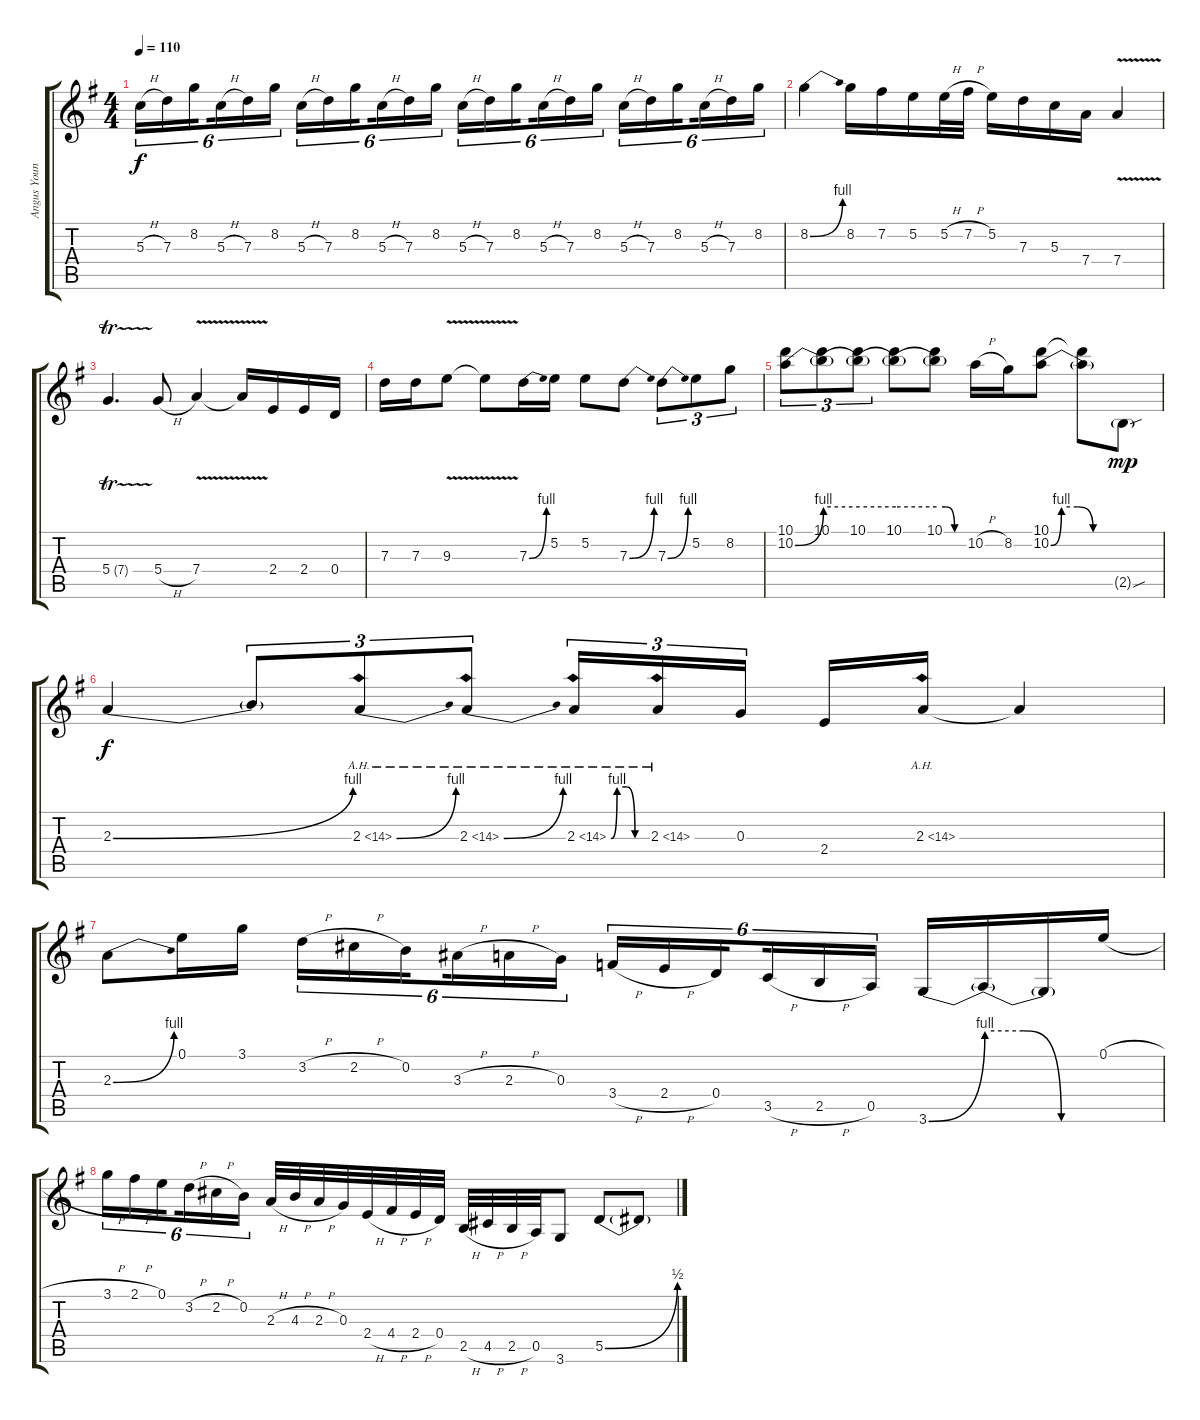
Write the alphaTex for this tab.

\track ("Angus Young (Guitar)" "Angus Youn") {instrument overdrivenguitar}
\staff {score tabs}
\tuning (E4 B3 G3 D3 A2 E2) {hide}
\ts (4 4)
\tempo 110
\clef g2
\ks g
5.3{h}.16{tu (6 4) dy f} 7.3.16{tu (6 4)} 8.2.16{tu (6 4) beam splitsecondary} 5.3{h}.16{tu (6 4)} 7.3.16{tu (6 4)} 8.2.16{tu (6 4)} 5.3{h}.16{tu (6 4)} 7.3.16{tu (6 4)} 8.2.16{tu (6 4) beam splitsecondary} 5.3{h}.16{tu (6 4)} 7.3.16{tu (6 4)} 8.2.16{tu (6 4)} 5.3{h}.16{tu (6 4)} 7.3.16{tu (6 4)} 8.2.16{tu (6 4) beam splitsecondary} 5.3{h}.16{tu (6 4)} 7.3.16{tu (6 4)} 8.2.16{tu (6 4)} 5.3{h}.16{tu (6 4)} 7.3.16{tu (6 4)} 8.2.16{tu (6 4) beam splitsecondary} 5.3{h}.16{tu (6 4)} 7.3.16{tu (6 4)} 8.2.16{tu (6 4)} |
8.2{be (bend 0 0 60 4)}.4 8.2.16 7.2.16 5.2.16 5.2{h}.32 7.2{h}.32 5.2.16 7.3.16 5.3.16 7.4.16 7.4{v}.4 |
5.4{tr (7 32)}.4{d} 5.4{h}.8 7.4{v}.4 7.4{t}.16 2.4.16 2.4.16 0.4.16 |
7.3.16 7.3.16 9.3{v}.8 9.3{v t}.8 7.3{be (bend 0 0 60 4)}.16 5.2.16 5.2.8 7.3{be (bend 0 0 60 4)}.8 7.3{be (bend 0 0 60 4)}.8{tu (3 2)} 5.2.8{tu (3 2)} 8.2.8{tu (3 2)} |
(10.1 10.2{be (bend 0 0 60 4)}).8{tu (3 2)} (10.1 10.2{be (hold 0 4 60 4) t}).8{tu (3 2)} (10.1 10.2{be (hold 0 4 60 4) t}).8{tu (3 2)} (10.1 10.2{be (hold 0 4 60 4) t}).8 (10.1 10.2{be (custom 0 4 20 4 40 0 60 0) t}).8 10.2{h}.16 8.2.16 (10.1 10.2{be (custom 0 0 10 4 25 4 40 0 60 0)}).8 (10.1{t} 10.2{t}).8 2.5{sou g}.8{dy mp} |
2.3{be (bend 0 0 60 4)}.4{dy f} 2.3{t}.8{tu (3 2)} 2.3{be (bend 0 0 60 4) ah 12}.8{tu (3 2)} 2.3{be (bend 0 0 60 4) ah 12}.8{tu (3 2)} 2.3{be (custom 0 0 10 4 25 4 40 0 60 0) ah 12}.16{tu (3 2)} 2.3{ah 12}.16{tu (3 2)} 0.3.16{tu (3 2) beam splitsecondary} 2.4.16 2.3{ah 12}.16 2.3{t}.4 |
2.3{be (bend 0 0 60 4)}.8 0.1.16 3.1.16 3.2{h}.16{tu (6 4)} 2.2{h}.16{tu (6 4)} 0.2.16{tu (6 4) beam splitsecondary} 3.3{h}.16{tu (6 4)} 2.3{h}.16{tu (6 4)} 0.3.16{tu (6 4)} 3.4{h}.16{tu (6 4)} 2.4{h}.16{tu (6 4)} 0.4.16{tu (6 4) beam splitsecondary} 3.5{h}.16{tu (6 4)} 2.5{h}.16{tu (6 4)} 0.5.16{tu (6 4)} 3.6{be (bend 0 0 60 4)}.16 3.6{be (custom 0 4 20 4 40 0 60 0) t}.16 3.6{t}.16 0.1{h}.16 |
3.1{h}.16{tu (6 4)} 2.1{h}.16{tu (6 4)} 0.1.16{tu (6 4) beam splitsecondary} 3.2{h}.16{tu (6 4)} 2.2{h}.16{tu (6 4)} 0.2.16{tu (6 4)} 2.3{h}.32 4.3{h}.32 2.3{h}.32 0.3.32 2.4{h}.32 4.4{h}.32 2.4{h}.32 0.4.32 2.5{h}.32 4.5{h}.32 2.5{h}.32 0.5.32 3.6.8 5.5{be (bend 0 0 60 2)}.8 5.5{t}.8
